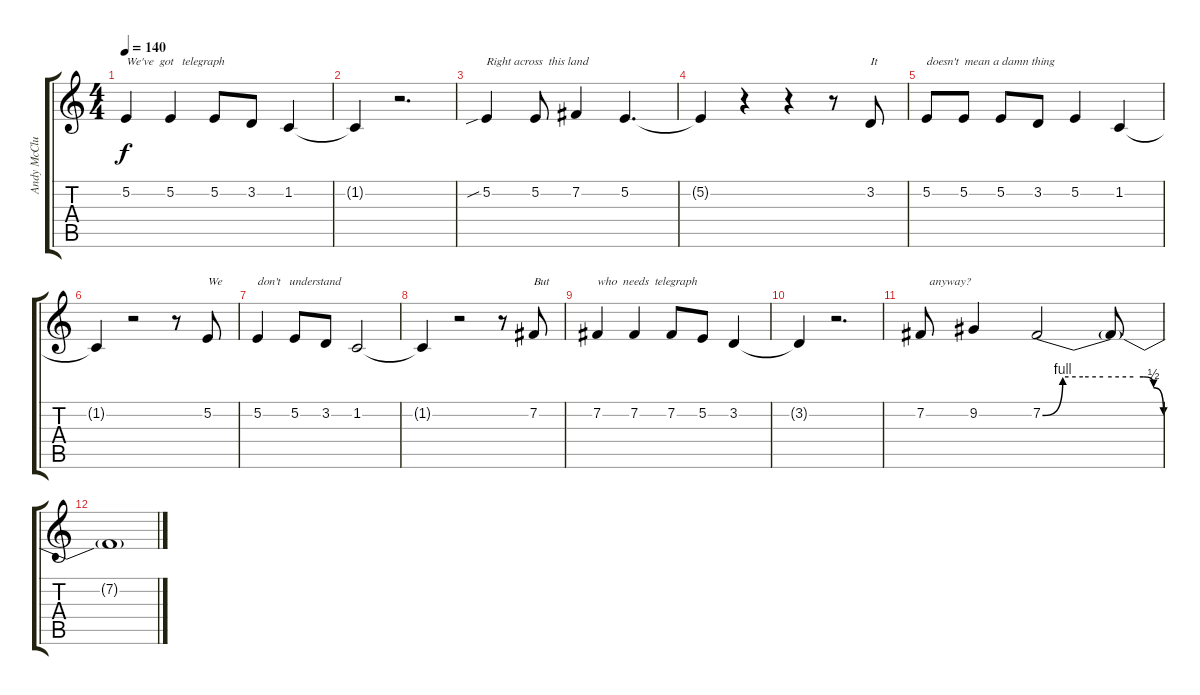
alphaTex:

\track ("Andy McCluskey - Voice" "Andy McClu") {instrument englishhorn}
\staff {score tabs}
\tuning (E4 B3 G3 D3 A2 E2) {hide}
\ts (4 4)
\tempo 140
\clef g2
\ks c
5.2.4{txt "We've  got   telegraph" dy f} 5.2.4 5.2.8 3.2.8 1.2.4 |
1.2{t}.4 r.2{d} |
5.2{sib}.4{txt "Right across  this land"} 5.2.8 7.2.4 5.2.4{d} |
5.2{t}.4 r.4 r.4 r.8 3.2.8{txt "It"} |
5.2.8{txt "doesn't  mean a damn thing"} 5.2.8 5.2.8 3.2.8 5.2.4 1.2.4 |
1.2{t}.4 r.2 r.8 5.2.8{txt "We"} |
5.2.4{txt "don't   understand"} 5.2.8 3.2.8 1.2.2 |
1.2{t}.4 r.2 r.8 7.2.8{txt "But"} |
7.2.4{txt "who  needs  telegraph"} 7.2.4 7.2.8 5.2.8 3.2.4 |
3.2{t}.4 r.2{d} |
7.2.8{txt "   anyway?"} 9.2.4 7.2{be (custom 0 0 10 4 20 4 30 4 45 4 50 4 55 2 60 0)}.2 7.2{t}.8 |
7.2{t}.1
